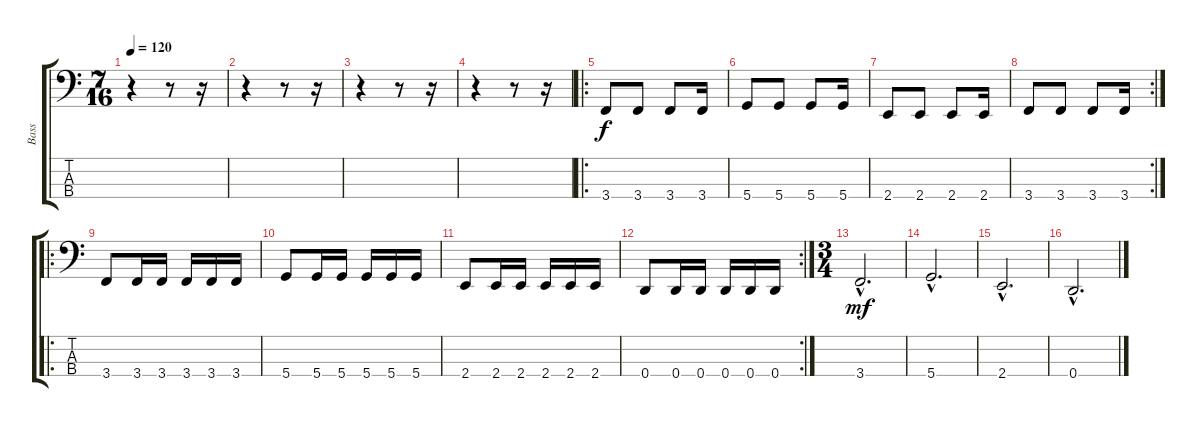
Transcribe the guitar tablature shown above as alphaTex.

\track ("Bass" "Bass") {instrument acousticguitarnylon}
\staff {score tabs}
\tuning (G2 D2 A1 D1) {hide}
\ts (7 16)
\tempo 120
\clef f4
\ks c
r.4{dy f instrument acousticguitarnylon} r.8 r.16 |
r.4 r.8 r.16 |
r.4 r.8 r.16 |
r.4 r.8 r.16 |
\ro
3.4.8 3.4.8 3.4.8 3.4.16 |
5.4.8 5.4.8 5.4.8 5.4.16 |
2.4.8 2.4.8 2.4.8 2.4.16 |
\rc 2
3.4.8 3.4.8 3.4.8 3.4.16 |
\ro
3.4.8 3.4.16 3.4.16 3.4.16 3.4.16 3.4.16 |
5.4.8 5.4.16 5.4.16 5.4.16 5.4.16 5.4.16 |
2.4.8 2.4.16 2.4.16 2.4.16 2.4.16 2.4.16 |
\rc 2
0.4.8 0.4.16 0.4.16 0.4.16 0.4.16 0.4.16 |
\ts (3 4)
3.4{hac}.2{d dy mf} |
5.4{hac}.2{d} |
2.4{hac}.2{d} |
0.4{hac}.2{d}
